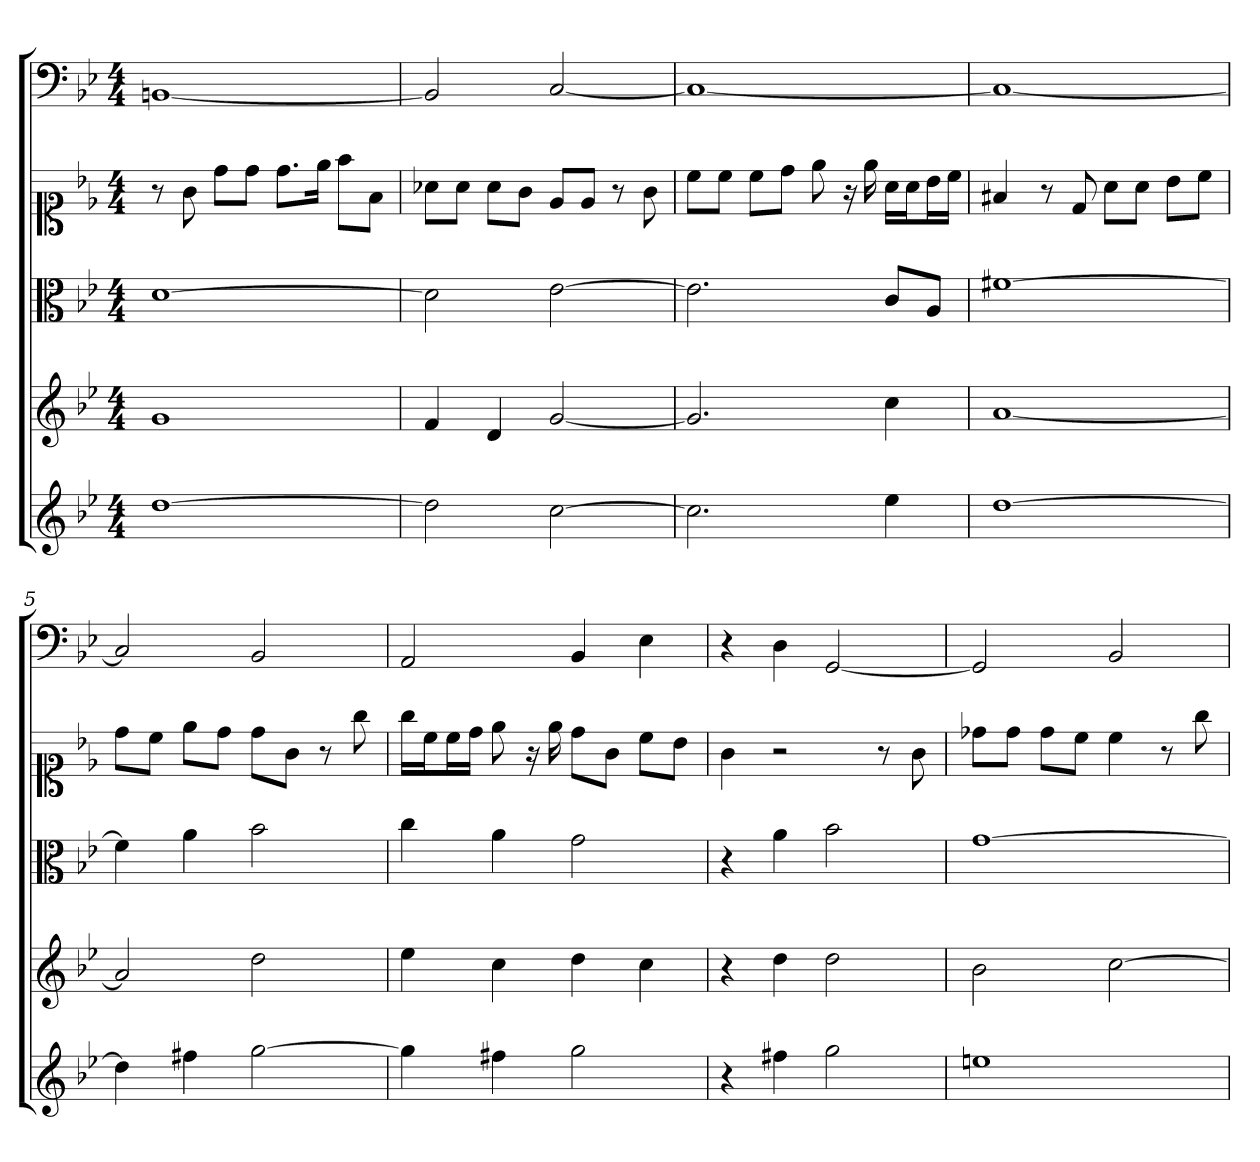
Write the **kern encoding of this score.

**kern	**kern	**kern	**kern	**kern
*part5	*part4	*part3	*part2	*part1
*staff5	*staff4	*staff3	*staff2	*staff1
*	*	*clefC3	*clefC1	*clefF4
*k[b-e-]	*k[b-e-]	*k[b-e-]	*k[b-e-]	*k[b-e-]
*g:	*g:	*g:	*g:	*g:
*M4/4	*M4/4	*M4/4	*M4/4	*M4/4
=1	=1	=1	=1	=1
[1dd	1g	[1d	8r	[1BBn
.	.	.	8g	.
.	.	.	8dd\L	.
.	.	.	8dd\J	.
.	.	.	8.dd\L	.
.	.	.	16ee-\Jk	.
.	.	.	8ff\L	.
.	.	.	8f\J	.
=2	=2	=2	=2	=2
2dd]	4f	2d]	8a-X\L	2BB]
.	.	.	8a-\J	.
.	4d	.	8a-\L	.
.	.	.	8g\J	.
[2cc	[2g	[2e-	8e-/L	[2C
.	.	.	8e-/J	.
.	.	.	8r	.
.	.	.	8g	.
=3	=3	=3	=3	=3
2.cc]	2.g]	2.e-]	8cc\L	1C_
.	.	.	8cc\J	.
.	.	.	8cc\L	.
.	.	.	8dd\J	.
.	.	.	8ee-	.
.	.	.	16r	.
.	.	.	16ee-	.
4ee-	4cc	8c/L	16a\LL	.
.	.	.	16a\J	.
.	.	8A/J	16b-\L	.
.	.	.	16cc\JJ	.
=4	=4	=4	=4	=4
[1dd	[1a	[1f#X	4f#X	1C_
.	.	.	8r	.
.	.	.	8d	.
.	.	.	8a\L	.
.	.	.	8a\J	.
.	.	.	8b-\L	.
.	.	.	8cc\J	.
=5	=5	=5	=5	=5
4dd]	2a]	4f#]	8dd\L	2C]
.	.	.	8cc\J	.
4ff#X	.	4a	8ee-\L	.
.	.	.	8dd\J	.
[2gg	2dd	2b-	8dd\L	2BB-
.	.	.	8g\J	.
.	.	.	8r	.
.	.	.	8gg	.
=6	=6	=6	=6	=6
4gg]	4ee-	4cc	16gg\LL	2AA
.	.	.	16cc\J	.
.	.	.	16cc\L	.
.	.	.	16dd\JJ	.
4ff#X	4cc	4a	8ee-	.
.	.	.	16r	.
.	.	.	16ee-	.
2gg	4dd	2g	8dd\L	4BB-
.	.	.	8g\J	.
.	4cc	.	8cc\L	4E-
.	.	.	8b-\J	.
=7	=7	=7	=7	=7
4r	4r	4r	4g	4r
4ff#X	4dd	4a	2r	4D
2gg	2dd	2b-	.	[2GG
.	.	.	8r	.
.	.	.	8g	.
=8	=8	=8	=8	=8
1een	2b-	[1g	8dd-X\L	2GG]
.	.	.	8dd-\J	.
.	.	.	8dd-\L	.
.	.	.	8cc\J	.
.	[2cc	.	4cc	2BB-
.	.	.	8r	.
.	.	.	8gg	.
=	=	=	=	=
*-	*-	*-	*-	*-
